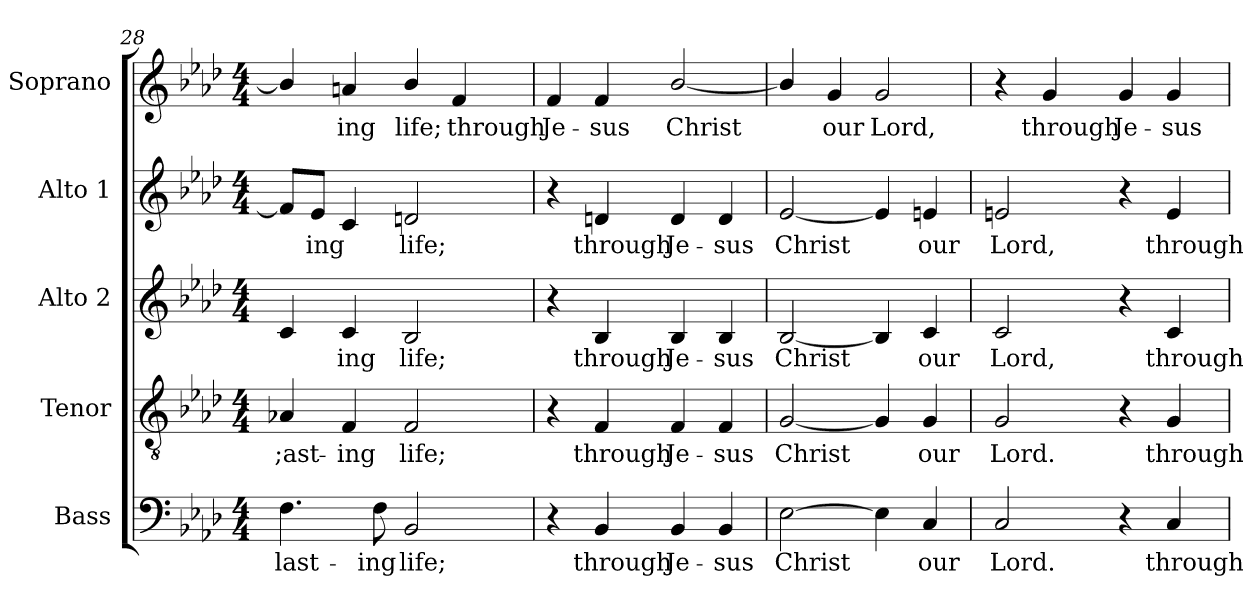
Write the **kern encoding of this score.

**kern	**text	**kern	**text	**kern	**text	**kern	**text	**kern	**text
*part5	*part5	*part4	*part4	*part3	*part3	*part2	*part2	*part1	*part1
*staff5	*staff5	*staff4	*staff4	*staff3	*staff3	*staff2	*staff2	*staff1	*staff1
*I"Bass	*	*I"Tenor	*	*I"Alto 2	*	*I"Alto 1	*	*I"Soprano	*
*I'B.	*	*I'T.	*	*I'A.2	*	*I'A.1	*	*I'S.	*
*clefF4	*	*clefGv2	*	*clefG2	*	*clefG2	*	*clefG2	*
*	*	*ITrd7c12	*	*	*	*	*	*	*
*k[b-e-a-d-]	*	*k[b-e-a-d-]	*	*k[b-e-a-d-]	*	*k[b-e-a-d-]	*	*k[b-e-a-d-]	*
*A-:	*	*A-:	*	*A-:	*	*A-:	*	*A-:	*
*M4/4	*	*M4/4	*	*M4/4	*	*M4/4	*	*M4/4	*
=28	=28	=28	=28	=28	=28	=28	=28	=28	=28
!	!LO:LY:b:color=#000000	!	!	!	!	!	!	!	!
!	!	!	!LO:LY:b:color=#000000	!	!	!	!	!	!
4.Fi\	last-	4AA-Xi/	-;ast-	4ci/	.	8fi/L]	.	4b-i/]	.
!	!	!	!	!	!	!	!LO:LY:b:color=#000000	!	!
.	.	.	.	.	.	8e-i/J	-ing	.	.
!	!	!	!LO:LY:b:color=#000000	!	!	!	!	!	!
!	!	!	!	!	!LO:LY:b:color=#000000	!	!	!	!
!	!	!	!	!	!	!	!	!	!LO:LY:b:color=#000000
.	.	4FFi/	-ing	4ci/	-ing	4ci/	.	4ani/	-ing
!	!LO:LY:b:color=#000000	!	!	!	!	!	!	!	!
8Fi\	-ing	.	.	.	.	.	.	.	.
!	!LO:LY:b:color=#000000	!	!	!	!	!	!	!	!
!	!	!	!LO:LY:b:color=#000000	!	!	!	!	!	!
!	!	!	!	!	!LO:LY:b:color=#000000	!	!	!	!
!	!	!	!	!	!	!	!LO:LY:b:color=#000000	!	!
!	!	!	!	!	!	!	!	!	!LO:LY:b:color=#000000
2BB-i/	life;	2FFi/	life;	2B-i/	life;	2dni/	life;	4b-i/	life;
!	!	!	!	!	!	!	!	!	!LO:LY:b:color=#000000
.	.	.	.	.	.	.	.	4fi/	through
!!LO:LB:g=z
=29	=29	=29	=29	=29	=29	=29	=29	=29	=29
!	!	!	!	!	!	!	!	!	!LO:LY:b:color=#000000
4r	.	4r	.	4r	.	4r	.	4fi/	Je-
!	!LO:LY:b:color=#000000	!	!	!	!	!	!	!	!
!	!	!	!LO:LY:b:color=#000000	!	!	!	!	!	!
!	!	!	!	!	!LO:LY:b:color=#000000	!	!	!	!
!	!	!	!	!	!	!	!LO:LY:b:color=#000000	!	!
!	!	!	!	!	!	!	!	!	!LO:LY:b:color=#000000
4BB-i/	through	4FFi/	through	4B-i/	through	4dni/	through	4fi/	-sus
!	!LO:LY:b:color=#000000	!	!	!	!	!	!	!	!
!	!	!	!LO:LY:b:color=#000000	!	!	!	!	!	!
!	!	!	!	!	!LO:LY:b:color=#000000	!	!	!	!
!	!	!	!	!	!	!	!LO:LY:b:color=#000000	!	!
!	!	!	!	!	!	!	!	!	!LO:LY:b:color=#000000
4BB-i/	Je-	4FFi/	Je-	4B-i/	Je-	4di/	Je-	[2b-i/	Christ
!	!LO:LY:b:color=#000000	!	!	!	!	!	!	!	!
!	!	!	!LO:LY:b:color=#000000	!	!	!	!	!	!
!	!	!	!	!	!LO:LY:b:color=#000000	!	!	!	!
!	!	!	!	!	!	!	!LO:LY:b:color=#000000	!	!
4BB-i/	-sus	4FFi/	-sus	4B-i/	-sus	4di/	-sus	.	.
=30	=30	=30	=30	=30	=30	=30	=30	=30	=30
!	!LO:LY:b:color=#000000	!	!	!	!	!	!	!	!
!	!	!	!LO:LY:b:color=#000000	!	!	!	!	!	!
!	!	!	!	!	!LO:LY:b:color=#000000	!	!	!	!
!	!	!	!	!	!	!	!LO:LY:b:color=#000000	!	!
[2E-i\	Christ	[2GGi/	Christ	[2B-i/	Christ	[2e-i/	Christ	4b-i/]	.
!	!	!	!	!	!	!	!	!	!LO:LY:b:color=#000000
.	.	.	.	.	.	.	.	4gi/	our
!	!	!	!	!	!	!	!	!	!LO:LY:b:color=#000000
4E-i\]	.	4GGi/]	.	4B-i/]	.	4e-i/]	.	2gi/	Lord,
!	!LO:LY:b:color=#000000	!	!	!	!	!	!	!	!
!	!	!	!LO:LY:b:color=#000000	!	!	!	!	!	!
!	!	!	!	!	!LO:LY:b:color=#000000	!	!	!	!
!	!	!	!	!	!	!	!LO:LY:b:color=#000000	!	!
4Ci/	our	4GGi/	our	4ci/	our	4eni/	our	.	.
=31	=31	=31	=31	=31	=31	=31	=31	=31	=31
!	!LO:LY:b:color=#000000	!	!	!	!	!	!	!	!
!	!	!	!LO:LY:b:color=#000000	!	!	!	!	!	!
!	!	!	!	!	!LO:LY:b:color=#000000	!	!	!	!
!	!	!	!	!	!	!	!LO:LY:b:color=#000000	!	!
2Ci/	Lord.	2GGi/	Lord.	2ci/	Lord,	2eni/	Lord,	4r	.
!	!	!	!	!	!	!	!	!	!LO:LY:b:color=#000000
.	.	.	.	.	.	.	.	4gi/	through
!	!	!	!	!	!	!	!	!	!LO:LY:b:color=#000000
4r	.	4r	.	4r	.	4r	.	4gi/	Je-
!	!LO:LY:b:color=#000000	!	!	!	!	!	!	!	!
!	!	!	!LO:LY:b:color=#000000	!	!	!	!	!	!
!	!	!	!	!	!LO:LY:b:color=#000000	!	!	!	!
!	!	!	!	!	!	!	!LO:LY:b:color=#000000	!	!
!	!	!	!	!	!	!	!	!	!LO:LY:b:color=#000000
4Ci/	through	4GGi/	through	4ci/	through	4ei/	through	4gi/	-sus
=	=	=	=	=	=	=	=	=	=
*-	*-	*-	*-	*-	*-	*-	*-	*-	*-
